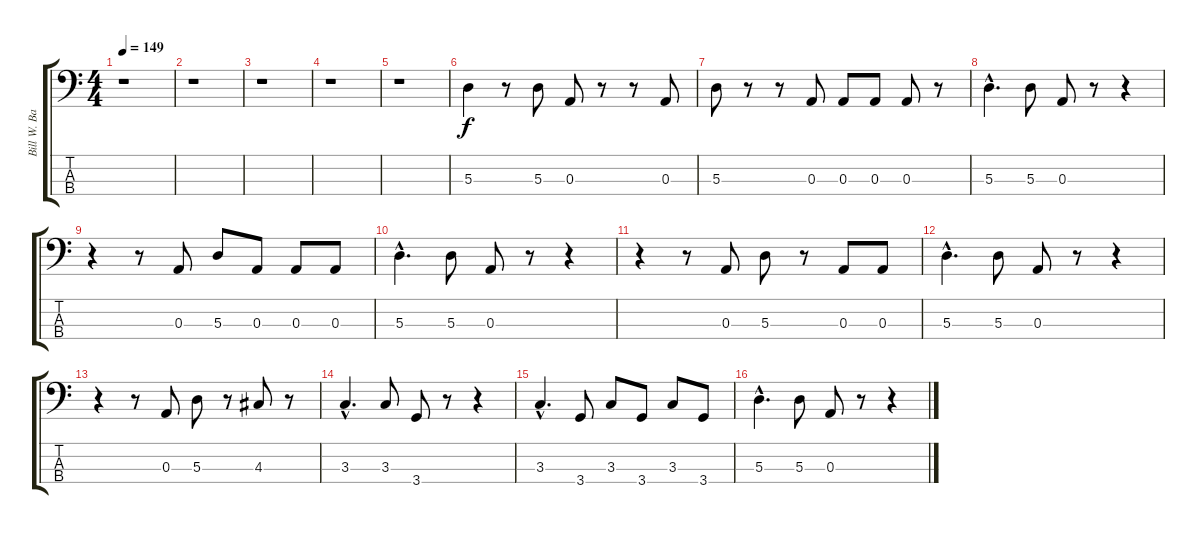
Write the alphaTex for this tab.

\track ("Bill W. Bass" "Bill W. Ba") {instrument electricbassfinger}
\staff {score tabs}
\tuning (G2 D2 A1 E1) {hide}
\ts (4 4)
\tempo 149
\clef f4
\ks c
r.1{dy f instrument electricbassfinger} |
r.1 |
r.1 |
r.1 |
r.1 |
5.3.4 r.8 5.3.8 0.3.8 r.8 r.8 0.3.8 |
5.3.8 r.8 r.8 0.3.8 0.3.8 0.3.8 0.3.8 r.8 |
5.3{hac}.4{d} 5.3.8 0.3.8 r.8 r.4 |
r.4 r.8 0.3.8 5.3.8 0.3.8 0.3.8 0.3.8 |
5.3{hac}.4{d} 5.3.8 0.3.8 r.8 r.4 |
r.4 r.8 0.3.8 5.3.8 r.8 0.3.8 0.3.8 |
5.3{hac}.4{d} 5.3.8 0.3.8 r.8 r.4 |
r.4 r.8 0.3.8 5.3.8 r.8 4.3.8 r.8 |
3.3{hac}.4{d} 3.3.8 3.4.8 r.8 r.4 |
3.3{hac}.4{d} 3.4.8 3.3.8 3.4.8 3.3.8 3.4.8 |
5.3{hac}.4{d} 5.3.8 0.3.8 r.8 r.4
